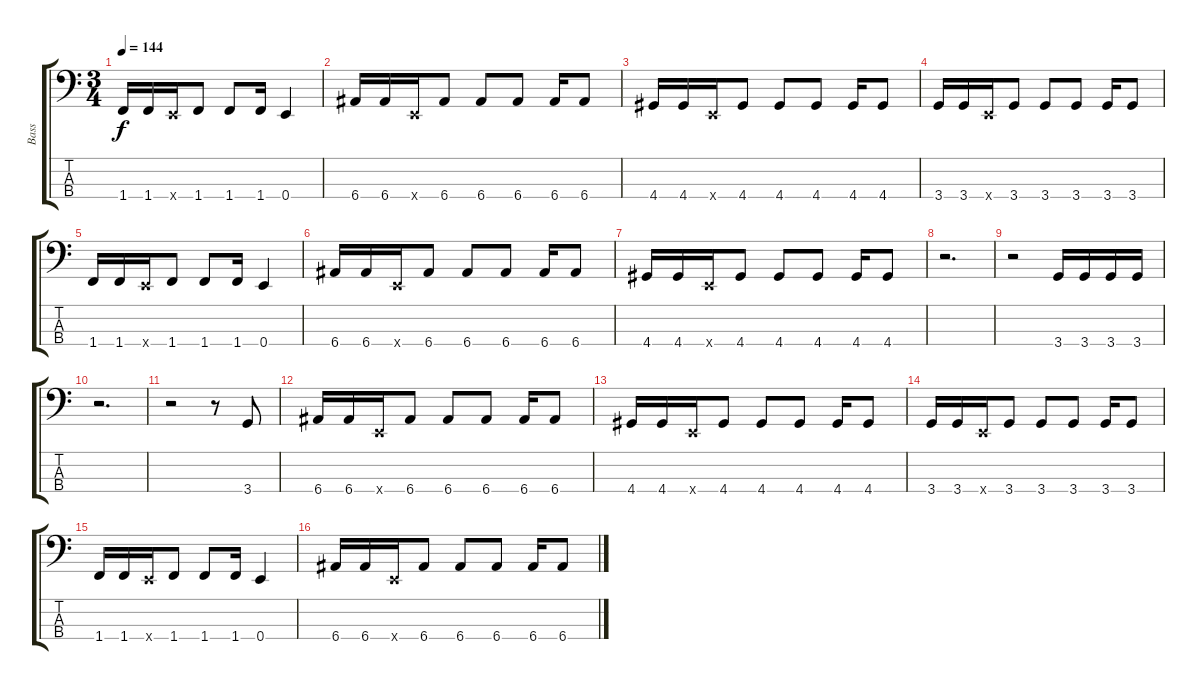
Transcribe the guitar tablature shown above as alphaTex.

\track ("Bass" "Bass") {instrument electricbasspick}
\staff {score tabs}
\tuning (G2 D2 A1 E1) {hide}
\ts (3 4)
\tempo 144
\clef f4
\ks c
1.4.16{dy f} 1.4.16 0.4{x}.16 1.4.8 1.4.8 1.4.16 0.4.4 |
6.4.16 6.4.16 0.4{x}.16 6.4.8 6.4.8 6.4.8 6.4.16 6.4.8 |
4.4.16 4.4.16 0.4{x}.16 4.4.8 4.4.8 4.4.8 4.4.16 4.4.8 |
3.4.16 3.4.16 0.4{x}.16 3.4.8 3.4.8 3.4.8 3.4.16 3.4.8 |
1.4.16 1.4.16 0.4{x}.16 1.4.8 1.4.8 1.4.16 0.4.4 |
6.4.16 6.4.16 0.4{x}.16 6.4.8 6.4.8 6.4.8 6.4.16 6.4.8 |
4.4.16 4.4.16 0.4{x}.16 4.4.8 4.4.8 4.4.8 4.4.16 4.4.8 |
r.2{d} |
r.2 3.4.16 3.4.16 3.4.16 3.4.16 |
r.2{d} |
r.2 r.8 3.4.8 |
6.4.16 6.4.16 0.4{x}.16 6.4.8 6.4.8 6.4.8 6.4.16 6.4.8 |
4.4.16 4.4.16 0.4{x}.16 4.4.8 4.4.8 4.4.8 4.4.16 4.4.8 |
3.4.16 3.4.16 0.4{x}.16 3.4.8 3.4.8 3.4.8 3.4.16 3.4.8 |
1.4.16 1.4.16 0.4{x}.16 1.4.8 1.4.8 1.4.16 0.4.4 |
6.4.16 6.4.16 0.4{x}.16 6.4.8 6.4.8 6.4.8 6.4.16 6.4.8
